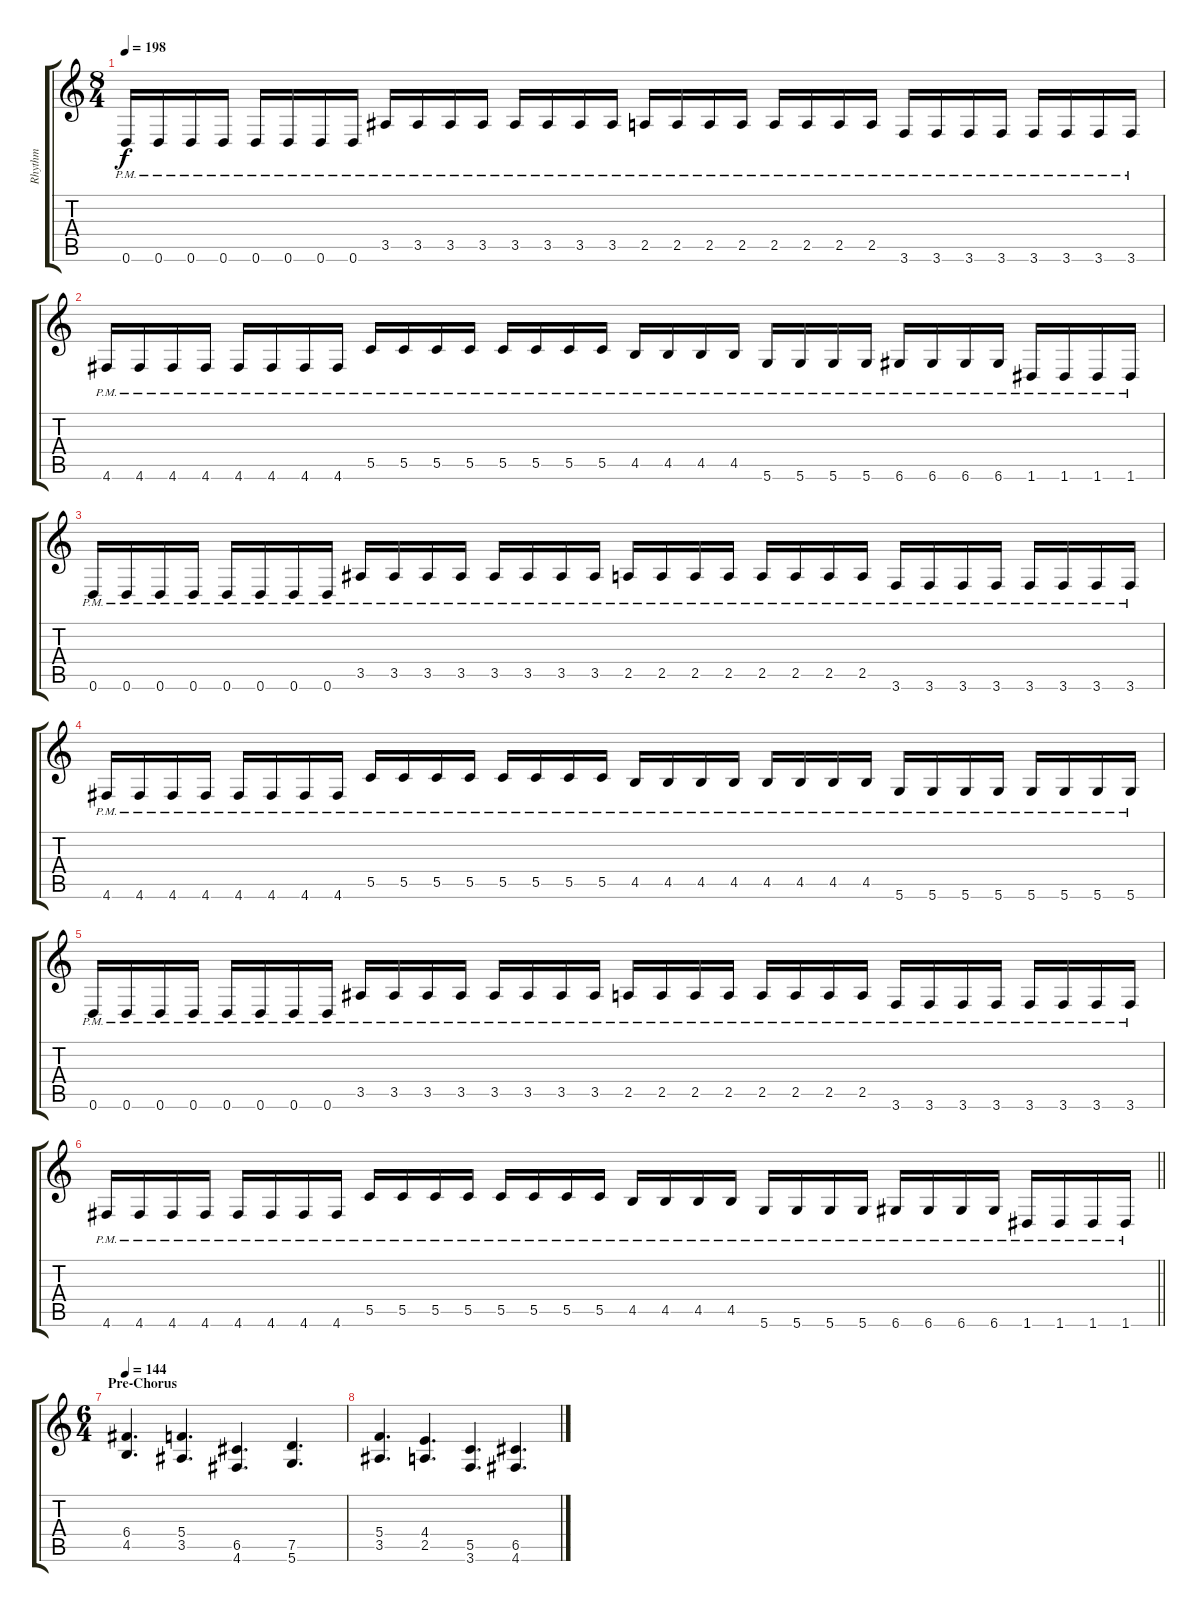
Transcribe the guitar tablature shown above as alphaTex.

\track ("Rhythm" "Rhythm") {instrument overdrivenguitar}
\staff {score tabs}
\tuning (D4 A3 F3 C3 G2 D2) {hide}
\ts (8 4)
\tempo 198
\clef g2
\ks c
0.6{pm}.16{dy f} 0.6{pm}.16 0.6{pm}.16 0.6{pm}.16 0.6{pm}.16 0.6{pm}.16 0.6{pm}.16 0.6{pm}.16 3.5{pm}.16 3.5{pm}.16 3.5{pm}.16 3.5{pm}.16 3.5{pm}.16 3.5{pm}.16 3.5{pm}.16 3.5{pm}.16 2.5{pm}.16 2.5{pm}.16 2.5{pm}.16 2.5{pm}.16 2.5{pm}.16 2.5{pm}.16 2.5{pm}.16 2.5{pm}.16 3.6{pm}.16 3.6{pm}.16 3.6{pm}.16 3.6{pm}.16 3.6{pm}.16 3.6{pm}.16 3.6{pm}.16 3.6{pm}.16 |
4.6{pm}.16 4.6{pm}.16 4.6{pm}.16 4.6{pm}.16 4.6{pm}.16 4.6{pm}.16 4.6{pm}.16 4.6{pm}.16 5.5{pm}.16 5.5{pm}.16 5.5{pm}.16 5.5{pm}.16 5.5{pm}.16 5.5{pm}.16 5.5{pm}.16 5.5{pm}.16 4.5{pm}.16 4.5{pm}.16 4.5{pm}.16 4.5{pm}.16 5.6{pm}.16 5.6{pm}.16 5.6{pm}.16 5.6{pm}.16 6.6{pm}.16 6.6{pm}.16 6.6{pm}.16 6.6{pm}.16 1.6{pm}.16 1.6{pm}.16 1.6{pm}.16 1.6{pm}.16 |
0.6{pm}.16 0.6{pm}.16 0.6{pm}.16 0.6{pm}.16 0.6{pm}.16 0.6{pm}.16 0.6{pm}.16 0.6{pm}.16 3.5{pm}.16 3.5{pm}.16 3.5{pm}.16 3.5{pm}.16 3.5{pm}.16 3.5{pm}.16 3.5{pm}.16 3.5{pm}.16 2.5{pm}.16 2.5{pm}.16 2.5{pm}.16 2.5{pm}.16 2.5{pm}.16 2.5{pm}.16 2.5{pm}.16 2.5{pm}.16 3.6{pm}.16 3.6{pm}.16 3.6{pm}.16 3.6{pm}.16 3.6{pm}.16 3.6{pm}.16 3.6{pm}.16 3.6{pm}.16 |
4.6{pm}.16 4.6{pm}.16 4.6{pm}.16 4.6{pm}.16 4.6{pm}.16 4.6{pm}.16 4.6{pm}.16 4.6{pm}.16 5.5{pm}.16 5.5{pm}.16 5.5{pm}.16 5.5{pm}.16 5.5{pm}.16 5.5{pm}.16 5.5{pm}.16 5.5{pm}.16 4.5{pm}.16 4.5{pm}.16 4.5{pm}.16 4.5{pm}.16 4.5{pm}.16 4.5{pm}.16 4.5{pm}.16 4.5{pm}.16 5.6{pm}.16 5.6{pm}.16 5.6{pm}.16 5.6{pm}.16 5.6{pm}.16 5.6{pm}.16 5.6{pm}.16 5.6{pm}.16 |
0.6{pm}.16 0.6{pm}.16 0.6{pm}.16 0.6{pm}.16 0.6{pm}.16 0.6{pm}.16 0.6{pm}.16 0.6{pm}.16 3.5{pm}.16 3.5{pm}.16 3.5{pm}.16 3.5{pm}.16 3.5{pm}.16 3.5{pm}.16 3.5{pm}.16 3.5{pm}.16 2.5{pm}.16 2.5{pm}.16 2.5{pm}.16 2.5{pm}.16 2.5{pm}.16 2.5{pm}.16 2.5{pm}.16 2.5{pm}.16 3.6{pm}.16 3.6{pm}.16 3.6{pm}.16 3.6{pm}.16 3.6{pm}.16 3.6{pm}.16 3.6{pm}.16 3.6{pm}.16 |
\barLineRight lightlight
4.6{pm}.16 4.6{pm}.16 4.6{pm}.16 4.6{pm}.16 4.6{pm}.16 4.6{pm}.16 4.6{pm}.16 4.6{pm}.16 5.5{pm}.16 5.5{pm}.16 5.5{pm}.16 5.5{pm}.16 5.5{pm}.16 5.5{pm}.16 5.5{pm}.16 5.5{pm}.16 4.5{pm}.16 4.5{pm}.16 4.5{pm}.16 4.5{pm}.16 5.6{pm}.16 5.6{pm}.16 5.6{pm}.16 5.6{pm}.16 6.6{pm}.16 6.6{pm}.16 6.6{pm}.16 6.6{pm}.16 1.6{pm}.16 1.6{pm}.16 1.6{pm}.16 1.6{pm}.16 |
\ts (6 4)
\section ("" "Pre-Chorus")
\tempo 144
(6.4 4.5).4{d} (5.4 3.5).4{d} (6.5 4.6).4{d} (7.5 5.6).4{d} |
(5.4 3.5).4{d} (4.4 2.5).4{d} (5.5 3.6).4{d} (6.5 4.6).4{d}
